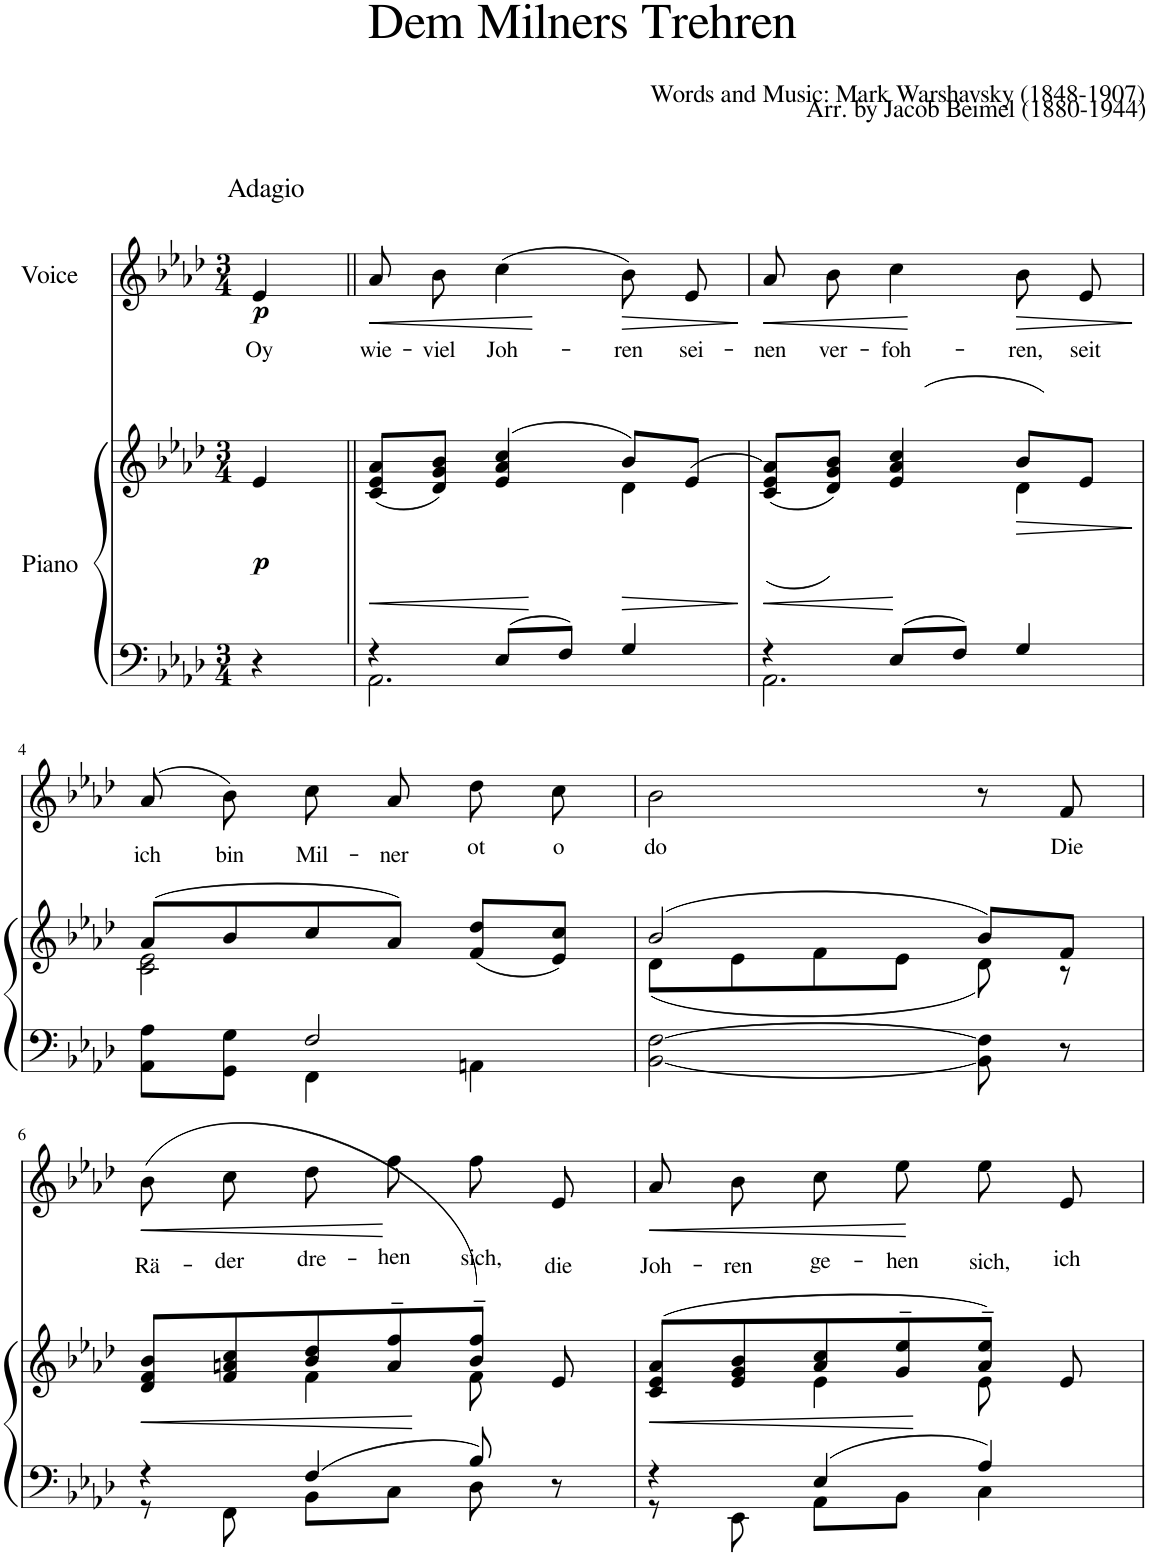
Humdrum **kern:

**kern	**kern	**dynam	**kern	**text	**dynam
*part2	*part2	*part2	*part1	*part1	*part1
*staff3	*staff2	*staff2/3	*staff1	*staff1	*staff1
*I"Piano	*	*	*I"Voice	*	*
*I'Pno	*	*	*	*	*
*clefF4	*clefG2	*	*clefG2	*	*
*k[b-e-a-d-]	*k[b-e-a-d-]	*	*k[b-e-a-d-]	*	*
*M3/4	*M3/4	*	*M3/4	*	*
=1	=1	=1	=1	=1	=1
!	!	!	!LO:TX:a:t=Adagio	!	!
!	!	!LO:DY:b	!	!LO:LY:b	!LO:DY:b
4r	4e-/	p	4e-/	Oy	p
=2||	=2||	=2||	=2||	=2||	=2||
*^	*	*	*	*	*
!	!	!	!LO:HP:b	!	!LO:LY:b	!LO:HP:b
*	*	*^	*	*	*	*
4r	2.AA-\	(8c/ 8e-/ 8a-/L	2ryy	<	8a-/L	wie-	<
!	!	!	!	!	!	!LO:LY:b	!
.	.	8d-/ 8g/ 8b-/J)	.	.	8b-/J	-viel	.
!	!	!	!	!	!	!LO:LY:b	!
8E-/L	.	(4e-/ 4a-/ 4cc/	.	.	(4cc\	Joh-	.
8F/J	.	.	.	.	.	.	.
!	!	!	!	!LO:HP:n=1:b	!	!LO:LY:b	!LO:HP:n=1:b
4G/	.	8b-/L)	4d-\	[ >	8b-/L)	-ren	[ >
!	!	!	!	!	!	!LO:LY:b	!
.	.	(8e-/J	.	.	8e-/J	sei-	.
*v	*v	*	*	*	*	*	*
*	*v	*v	*	*	*	*
.	.	]	.	.	]
=3	=3	=3	=3	=3	=3
*^	*	*	*	*	*
!	!	!	!LO:HP:b	!	!LO:LY:b	!LO:HP:b
*	*	*^	*	*	*	*
4r	2.AA-\	((8c/ 8e-/ 8a-/L)	2ryy	<	8a-/L	-nen	<
!	!	!	!	!	!	!LO:LY:b	!
.	.	8d-/ 8g/ 8b-/J))	.	.	8b-/J	ver-	.
!	!	!	!	!	!	!LO:LY:b	!
8E-/L	.	(4e-/ 4a-/ 4cc/	.	.	4cc\	-foh-	.
8F/J	.	.	.	.	.	.	.
!	!	!	!	!LO:HP:b	!	!LO:LY:b	!LO:HP:b
4G/	.	8b-/L)	4d-\	>	8b-/L	-ren,	>
!	!	!	!	!	!	!LO:LY:b	!
.	.	8e-/J	.	.	8e-/J	seit	.
*v	*v	*	*	*	*	*	*
*	*v	*v	*	*	*	*
.	.	[ ]	.	.	[ ]
!!LO:LB:g=z
=4	=4	=4	=4	=4	=4
*^	*^	*	*	*	*
!	!	!	!	!	!	!LO:LY:b	!
8AA-\ 8A-\L	4ryy	(8a-/L	2c\ 2e-\	.	(8a-/L	ich	.
!	!	!	!	!	!	!LO:LY:b	!
8GG\ 8G\J	.	8b-/	.	.	8b-/J)	bin	.
!	!	!	!	!	!	!LO:LY:b	!
2F/	4FF\	8cc/	.	.	8cc\L	Mil-	.
!	!	!	!	!	!	!LO:LY:b	!
.	.	8a-/J)	.	.	8a-\J	-ner	.
!	!	!	!	!	!	!LO:LY:b	!
.	4AAn\	(8f/ 8dd-/L	4ryy	.	8dd-\L	ot	.
!	!	!	!	!	!	!LO:LY:b	!
.	.	8e-/ 8cc/J)	.	.	8cc\J	o	.
*v	*v	*	*	*	*	*	*
=5	=5	=5	=5	=5	=5	=5
!	!	!	!	!	!LO:LY:b	!
[2BB-\ [2F\	(2b-/	(8d-\L	.	2b-\	do	.
.	.	8e-\	.	.	.	.
.	.	8f\	.	.	.	.
.	.	8e-\J	.	.	.	.
8BB-\] 8F\]	8b-/L)	8d-\)	.	8r	.	.
!	!	!	!	!	!LO:LY:b	!
8r	8f/J	8r	.	8f/	Die	.
!!LO:LB:g=z
=6	=6	=6	=6	=6	=6	=6
*^	*	*	*	*	*	*
!	!	!	!	!LO:HP:b	!	!LO:LY:b	!LO:HP:b
4r	8r	8d-/ 8f/ 8b-/L	4ryy	<	(8b-\L	Rä-	<
!	!	!	!	!	!	!LO:LY:b	!
.	8FF\	8f/ 8an/ 8cc/	.	.	8cc\J	-der	.
!	!	!	!	!	!	!LO:LY:b	!
4F/	8BB-\L	8b-/ 8dd-/	4f\	.	8dd-\L	dre-	.
!	!	!	!	!	!	!LO:LY:b	!
.	8C\J	8a/~ 8ff/~	.	.	8ff\J	-hen	.
!	!	!	!	!	!	!LO:LY:b	!
8B-/	8D-\	8b-/~ 8ff/~J)	8f\	.	8ff\L	sich,	.
!	!	!	!	!	!	!LO:LY:b	!
8r	8ryy	8e-/	8ryy	.	8e-\J	die	.
*v	*v	*	*	*	*	*	*
*	*v	*v	*	*	*	*
.	.	[	.	.	[
=7	=7	=7	=7	=7	=7
*^	*	*	*	*	*
!	!	!	!LO:HP:b	!	!LO:LY:b	!LO:HP:b
*	*	*^	*	*	*	*
4r	8r	(8c/ 8e-/ 8a-/L	4ryy	<	8a-/L	Joh-	<
!	!	!	!	!	!	!LO:LY:b	!
.	8EE-\	8e-/ 8g/ 8b-/	.	.	8b-/J	-ren	.
!	!	!	!	!	!	!LO:LY:b	!
4E-/	8AA-\L	8a-/ 8cc/	4e-\	.	8cc\L	ge-	.
!	!	!	!	!	!	!LO:LY:b	!
.	8BB-\J	8g/~ 8ee-/~	.	.	8ee-\J	-hen	.
!	!	!	!	!	!	!LO:LY:b	!
4A-/	4C\	8a-/~ 8ee-/~J)	8e-\	.	8ee-/L	sich,	.
!	!	!	!	!	!	!LO:LY:b	!
.	.	8e-/	8ryy	.	8e-/J	ich	.
*v	*v	*	*	*	*	*	*
*	*v	*v	*	*	*	*
.	.	[	.	.	[
=	=	=	=	=	=
*-	*-	*-	*-	*-	*-
